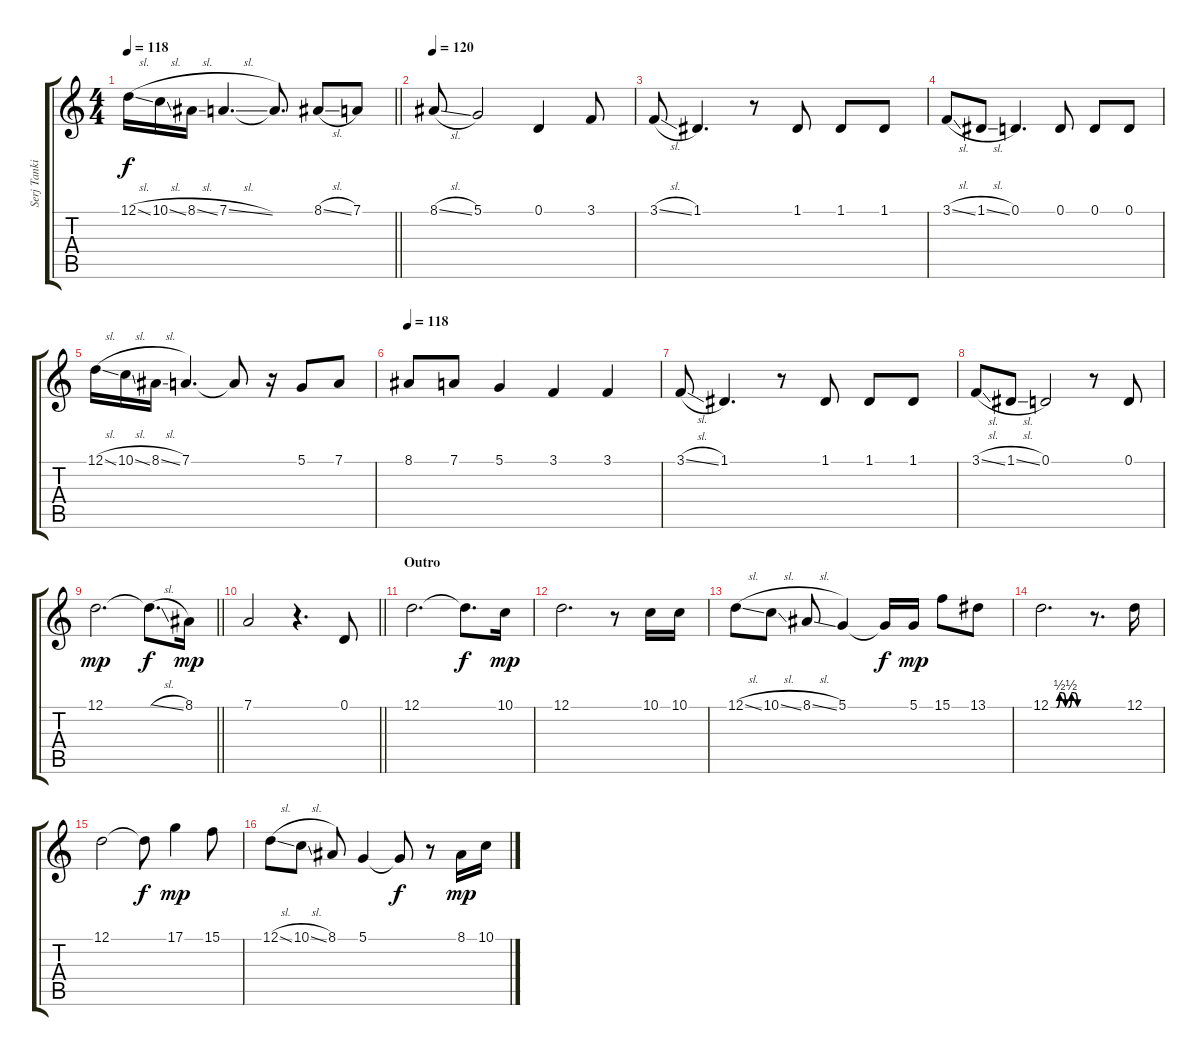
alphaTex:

\track ("Serj Tankian (Vocals)" "Serj Tanki") {instrument tenorsax}
\staff {score tabs}
\tuning (D4 A3 F3 C3 G2 C2) {hide}
\ts (4 4)
\tempo 118
\clef g2
\barLineRight lightlight
\ks c
12.1{sl}.16{dy f} 10.1{sl}.16 8.1{sl}.16 7.1{sl}.4{d} 7.1{t}.8{d} 8.1{sl}.8 7.1.8 |
\tempo 114
\tempo 120
8.1{sl}.8 5.1.2 0.1.4 3.1.8 |
3.1{sl}.8 1.1.4{d} r.8 1.1.8 1.1.8 1.1.8 |
3.1{sl}.8 1.1{sl}.8 0.1.4{d} 0.1.8 0.1.8 0.1.8 |
12.1{sl}.16 10.1{sl}.16 8.1{sl}.16 7.1.4{d} 7.1{t}.8 r.16 5.1.8 7.1.8 |
\tempo 118
8.1.8 7.1.8 5.1.4 3.1.4 3.1.4 |
3.1{sl}.8 1.1.4{d} r.8 1.1.8 1.1.8 1.1.8 |
3.1{sl}.8 1.1{sl}.8 0.1.2 r.8 0.1.8 |
\barLineRight lightlight
12.1.2{d dy mp} 12.1{sl t}.8{d dy f} 8.1.16{dy mp} |
\barLineRight lightlight
7.1.2 r.4{d} 0.1.8 |
\section ("" "Outro")
12.1.2{d} 12.1{t}.8{d dy f} 10.1.16{dy mp} |
12.1.2{d} r.8 10.1.16 10.1.16 |
12.1{sl}.8 10.1{sl}.8 8.1{sl}.8 5.1.4 5.1{t}.16{dy f} 5.1.16{dy mp} 15.1.8 13.1.8 |
12.1{be (custom 0 0 10 0 15 2 20 2 25 0 30 0 35 2 40 2 45 0 60 0)}.2{d} r.8{d} 12.1.16 |
12.1.2 12.1{t}.8{dy f} 17.1.4{dy mp} 15.1.8 |
12.1{sl}.8 10.1{sl}.8 8.1.8 5.1.4 5.1{t}.8{dy f} r.8 8.1.16{dy mp} 10.1.16
